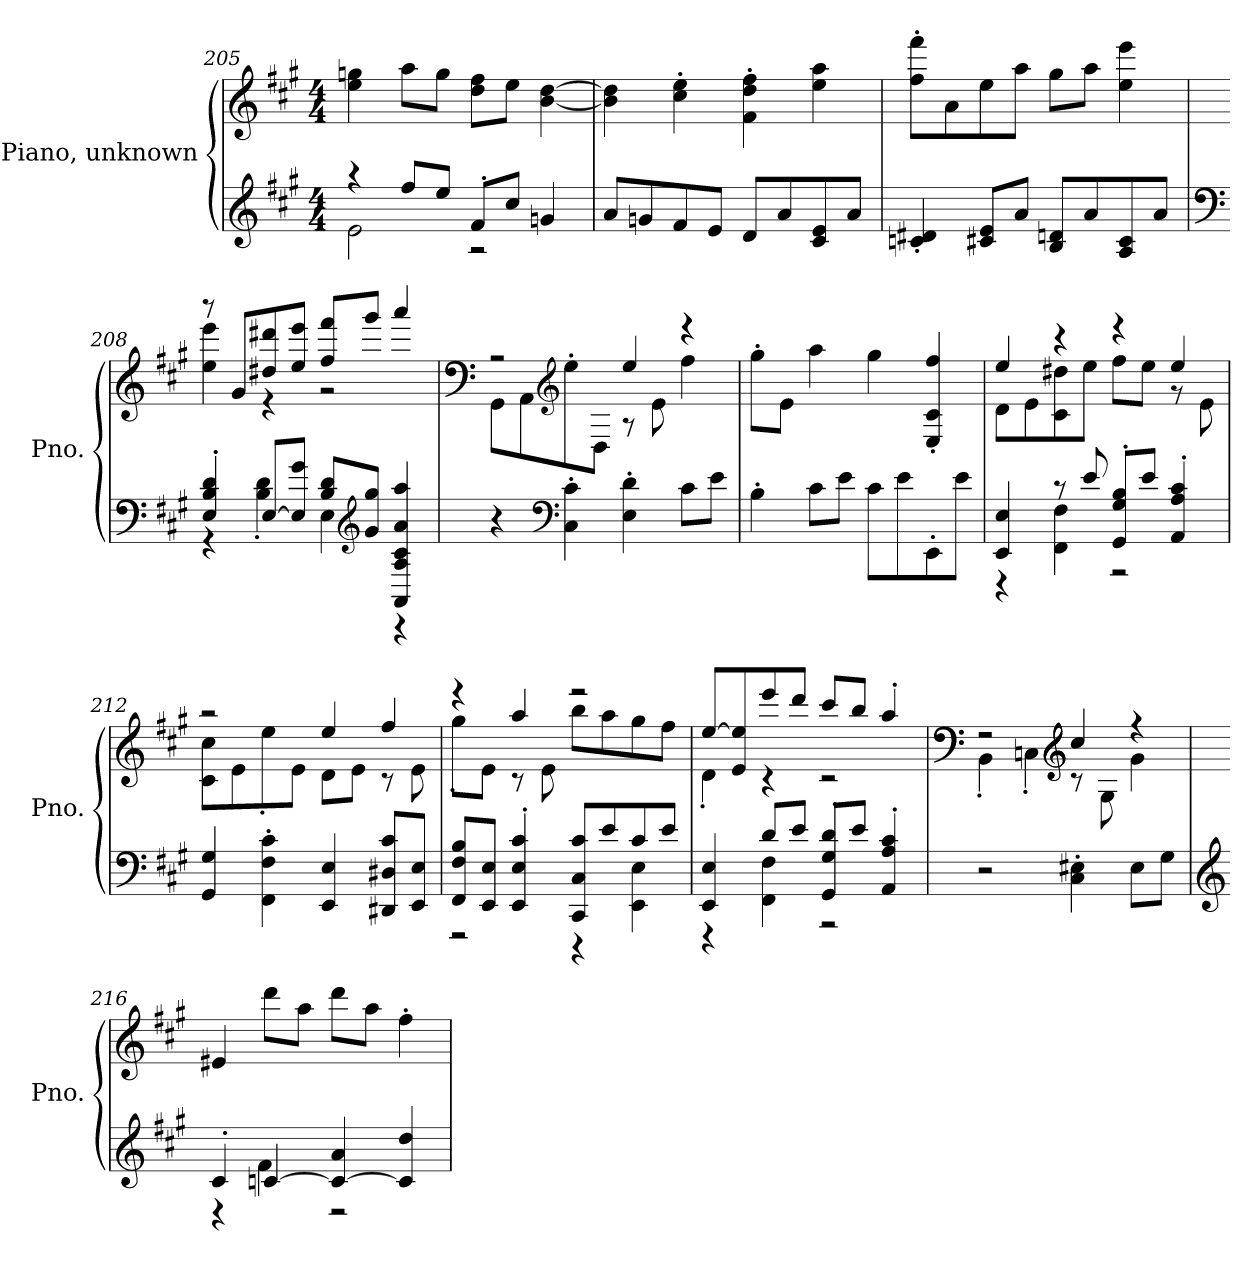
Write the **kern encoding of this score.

**kern	**kern
*part1	*part1
*staff2	*staff1
*I"Piano, unknown	*
*I'Pno.	*
!!LO:LB:g=z
*clefG2	*clefG2
*k[f#c#g#]	*k[f#c#g#]
*M4/4	*M4/4
=205	=205
*^	*
4r	2e\	4ee\ 4ggn\
8ff#/L	.	8aa\L
8ee/J	.	8gg\J
8f#'/L	2r	8dd\ 8ff#\L
8cc#/J	.	8ee\J
4gn/	.	[4b\ [4dd\
*v	*v	*
=206	=206
8a/L	4b\] 4dd\]
8gn/	.
8f#/	4cc#\' 4ee\'
8e/J	.
8d/L	4f#\' 4dd\' 4ff#\'
8a/	.
8c#/ 8e/	4ee\ 4aa\
8a/J	.
=207	=207
4cn/' 4d#X/'	8ff#\' 8fff#\'L
.	8a\
8c#X/ 8e/L	8ee\
8a/J	8aa\J
8B/ 8dn/L	8gg#\L
8a/	8aa\J
8A/ 8c#/	4ee\ 4eee\
8a/J	.
=208	=208
*clefF4	*
*^	*^
4E/' 4B/' 4d/'	4r	8r	4ee\ 4eee\
.	.	8g#/L	.
[8E/L	4B\' 4d\'	8dd#X/ 8ddd#X/	4r
8E/] 8g#/J	.	8ee/ 8eee/J	.
8B/ 8d/L	4E\	8ff#/ 8fff#/L	2r
*clefG2	*	*	*
8g#/ 8gg#/J	.	8ggg#/J	.
4AA/ 4A/ 4c#/ 4a/ 4aa/	4r	4aaa/	.
*v	*v	*	*
!!LO:LB:g=z	!!
=209	=209	=209
*	*clefF4	*
4r	2r	8GG#\L
.	.	8AA\
*clefF4	*clefG2	*
4C#\' 4c#\'	.	8ee'\
.	.	8D\J
4E\' 4d\'	4ee/	8r
.	.	8e\
8c#\L	4r	4ff#\
8e\J	.	.
*	*v	*v
=210	=210
4B'\	8gg#'\L
.	8e\J
8c#\L	4aa\
8e\J	.
8c#\L	4gg#\
8e\	.
8EE'\	4E/' 4c#/' 4ff#/'
8e\J	.
=211	=211
*^	*^
4EE/ 4E/	4r	4ee/	8d\L
.	.	.	8e\
8r	4FF#\ 4F#\	4r	8c#\ 8dd#X\
8e/	.	.	8ee\J
8GG#/' 8G#/' 8B/'L	2r	4r	8ff#\L
8e/J	.	.	8ee\J
4AA/' 4A/' 4c#/'	.	4ee/	8r
.	.	.	8e\
*v	*v	*	*
=212	=212	=212
4GG#/ 4G#/	2r	8c#\ 8cc#\L
.	.	8e\
4FF#\' 4F#\' 4c#\'	.	8ee'\
.	.	8e\J
4EE/ 4E/	4ee/	8d\L
.	.	8e\J
8DD#X/ 8D#X/ 8c#/L	4ff#/	8r
8EE/ 8E/J	.	8e\
!!LO:LB:g=z	!!
=213	=213	=213
*^	*	*
8FF#/ 8F#/ 8B/L	2r	4r	8gg#'\L
8EE/ 8E/J	.	.	8e\J
4EE/' 4E/' 4c#/'	.	4aa/	8r
.	.	.	8e\
8CC#/ 8C#/ 8c#/L	4r	2r	8bb\L
8e/	.	.	8aa\
8c#/	4EE\ 4E\	.	8gg#\
8e/J	.	.	8ff#\J
=214	=214	=214	=214
4EE/ 4E/	4r	[8ee/L	4d'\
.	.	8e/ 8ee/]	.
8d/L	4FF#\ 4F#\	8eee/	4r
8e/J	.	8ddd/J	.
8GG#/' 8G#/' 8d/'L	2r	8ccc#/L	2r
8e/J	.	8bb/J	.
4AA/' 4A/' 4c#/'	.	4aa'/	.
*v	*v	*	*
=215	=215	=215
*	*clefF4	*
2r	2r	4BB'\
.	.	4Cn'\
*	*clefG2	*
4C#\' 4E#X\'	4cc#/	8r
.	.	8G#\
8E#\L	4r	4g#\
8G#\J	.	.
*	*v	*v
=216	=216
*clefG2	*
*^	*
4c#'/	4r	4e#X/
[4cn/	4f#\	8ddd\L
.	.	8aa\J
4c/_ 4a/	2r	8ddd\L
.	.	8aa\J
4c/] 4dd/	.	4ff#'\
*v	*v	*
=	=
*-	*-
